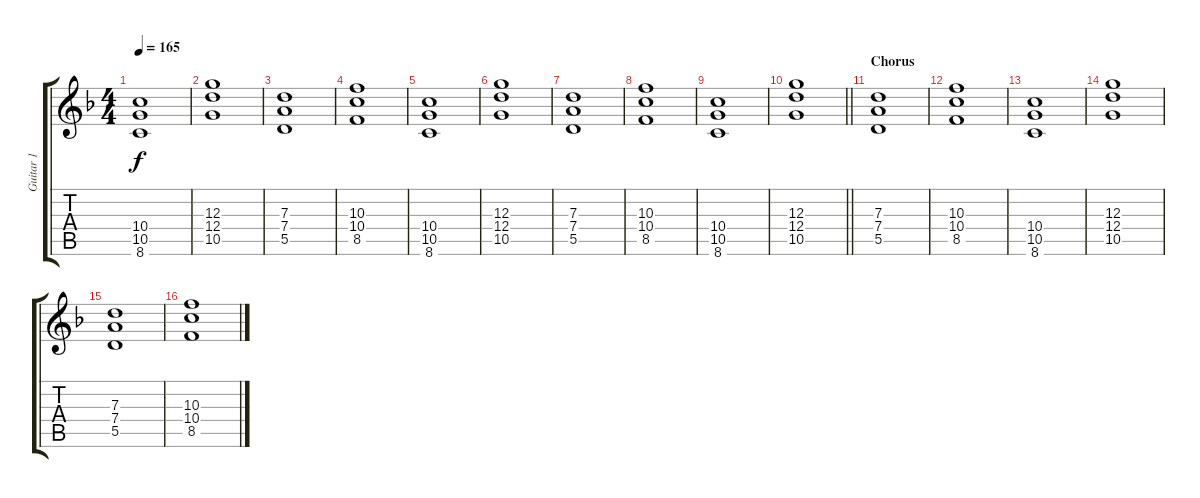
\track ("Guitar 1" "Guitar 1") {instrument distortionguitar}
\staff {score tabs}
\tuning (E4 B3 G3 D3 A2 E2) {hide}
\ts (4 4)
\tempo 165
\clef g2
\ks f
(10.4 10.5 8.6).1{dy f} |
(12.3 12.4 10.5).1 |
(7.3 7.4 5.5).1 |
(10.3 10.4 8.5).1 |
(10.4 10.5 8.6).1 |
(12.3 12.4 10.5).1 |
(7.3 7.4 5.5).1 |
(10.3 10.4 8.5).1 |
(10.4 10.5 8.6).1 |
\barLineRight lightlight
(12.3 12.4 10.5).1 |
\section ("" "Chorus")
(7.3 7.4 5.5).1 |
(10.3 10.4 8.5).1 |
(10.4 10.5 8.6).1 |
(12.3 12.4 10.5).1 |
(7.3 7.4 5.5).1 |
(10.3 10.4 8.5).1
